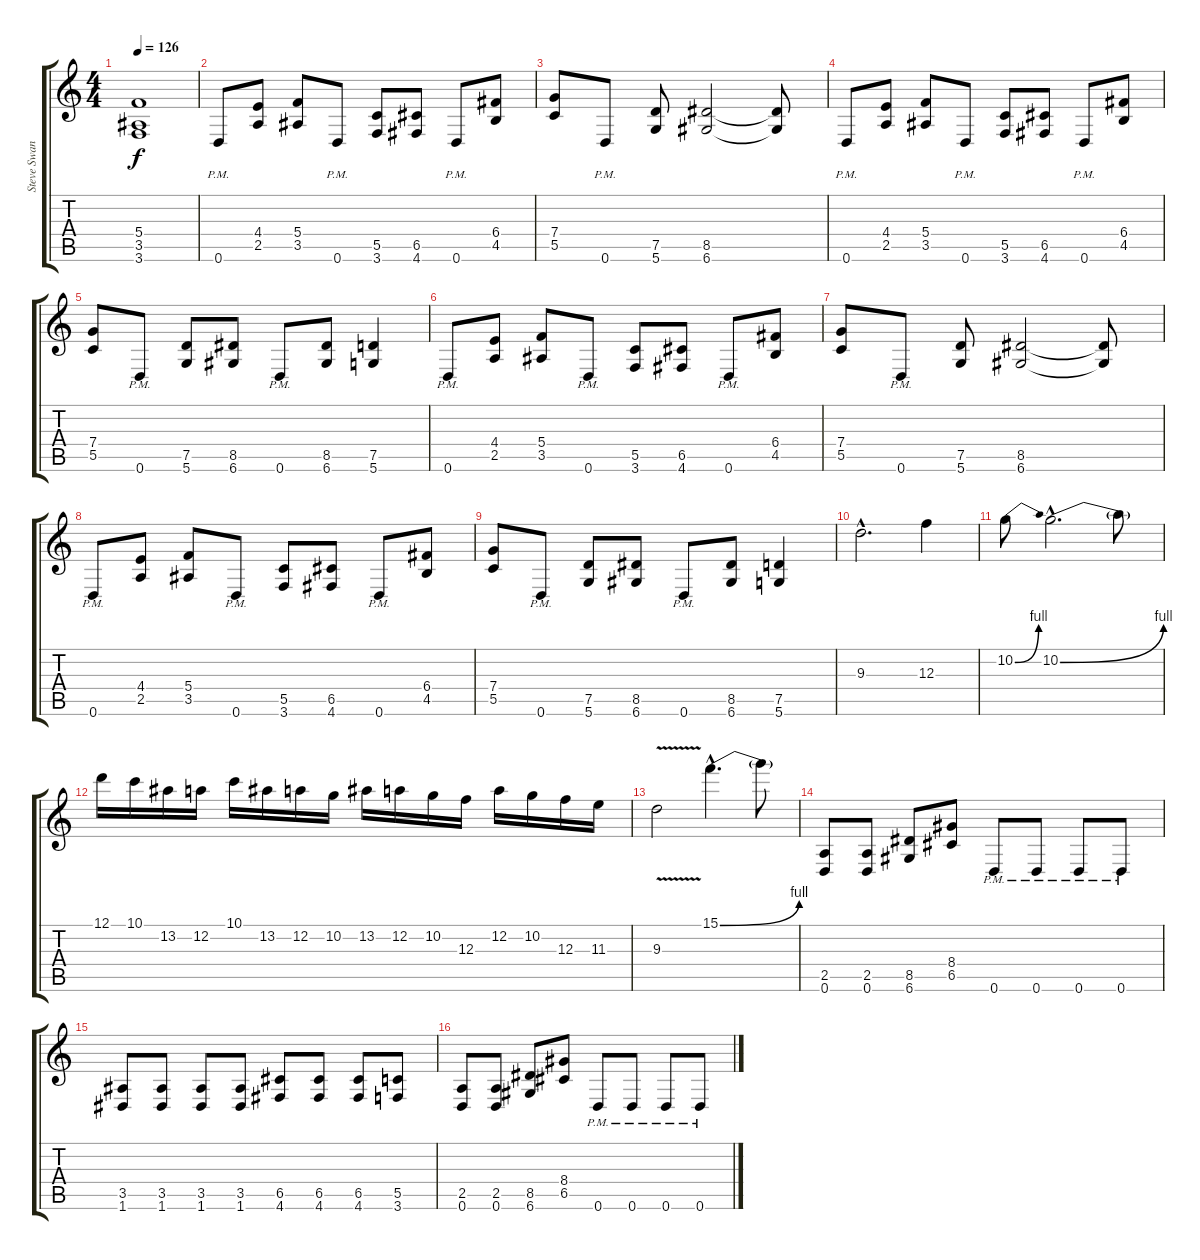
\track ("Steve Swanson (Rythm Guitar+Solo)" "Steve Swan") {instrument overdrivenguitar}
\staff {score tabs}
\tuning (D4 A3 F3 C3 G2 D2) {hide}
\ts (4 4)
\tempo 126
\clef g2
\ks c
(5.4 3.5 3.6).1{dy f} |
0.6{pm}.8 (4.4 2.5).8 (5.4 3.5).8 0.6{pm}.8 (5.5 3.6).8 (6.5 4.6).8 0.6{pm}.8 (6.4 4.5).8 |
(7.4 5.5).8 0.6{pm}.8 (7.5 5.6).8 (8.5 6.6).2 (8.5{t} 6.6{t}).8 |
0.6{pm}.8 (4.4 2.5).8 (5.4 3.5).8 0.6{pm}.8 (5.5 3.6).8 (6.5 4.6).8 0.6{pm}.8 (6.4 4.5).8 |
(7.4 5.5).8 0.6{pm}.8 (7.5 5.6).8 (8.5 6.6).8 0.6{pm}.8 (8.5 6.6).8 (7.5 5.6).4 |
0.6{pm}.8 (4.4 2.5).8 (5.4 3.5).8 0.6{pm}.8 (5.5 3.6).8 (6.5 4.6).8 0.6{pm}.8 (6.4 4.5).8 |
(7.4 5.5).8 0.6{pm}.8 (7.5 5.6).8 (8.5 6.6).2 (8.5{t} 6.6{t}).8 |
0.6{pm}.8 (4.4 2.5).8 (5.4 3.5).8 0.6{pm}.8 (5.5 3.6).8 (6.5 4.6).8 0.6{pm}.8 (6.4 4.5).8 |
(7.4 5.5).8 0.6{pm}.8 (7.5 5.6).8 (8.5 6.6).8 0.6{pm}.8 (8.5 6.6).8 (7.5 5.6).4 |
9.3{hac}.2{d} 12.3.4 |
10.2{be (bend 0 0 60 4)}.8 10.2{be (bend 0 0 60 4) hac}.2{d} 10.2{t}.8 |
12.1.16 10.1.16 13.2.16 12.2.16 10.1.16 13.2.16 12.2.16 10.2.16 13.2.16 12.2.16 10.2.16 12.3.16 12.2.16 10.2.16 12.3.16 11.3.16 |
9.3{v}.2 15.1{be (bend 0 0 60 4) hac}.4{d} 15.1{t}.8 |
(2.5 0.6).8 (2.5 0.6).8 (8.5 6.6).8 (8.4 6.5).8 0.6{pm}.8 0.6{pm}.8 0.6{pm}.8 0.6{pm}.8 |
(3.5 1.6).8 (3.5 1.6).8 (3.5 1.6).8 (3.5 1.6).8 (6.5 4.6).8 (6.5 4.6).8 (6.5 4.6).8 (5.5 3.6).8 |
(2.5 0.6).8 (2.5 0.6).8 (8.5 6.6).8 (8.4 6.5).8 0.6{pm}.8 0.6{pm}.8 0.6{pm}.8 0.6{pm}.8
